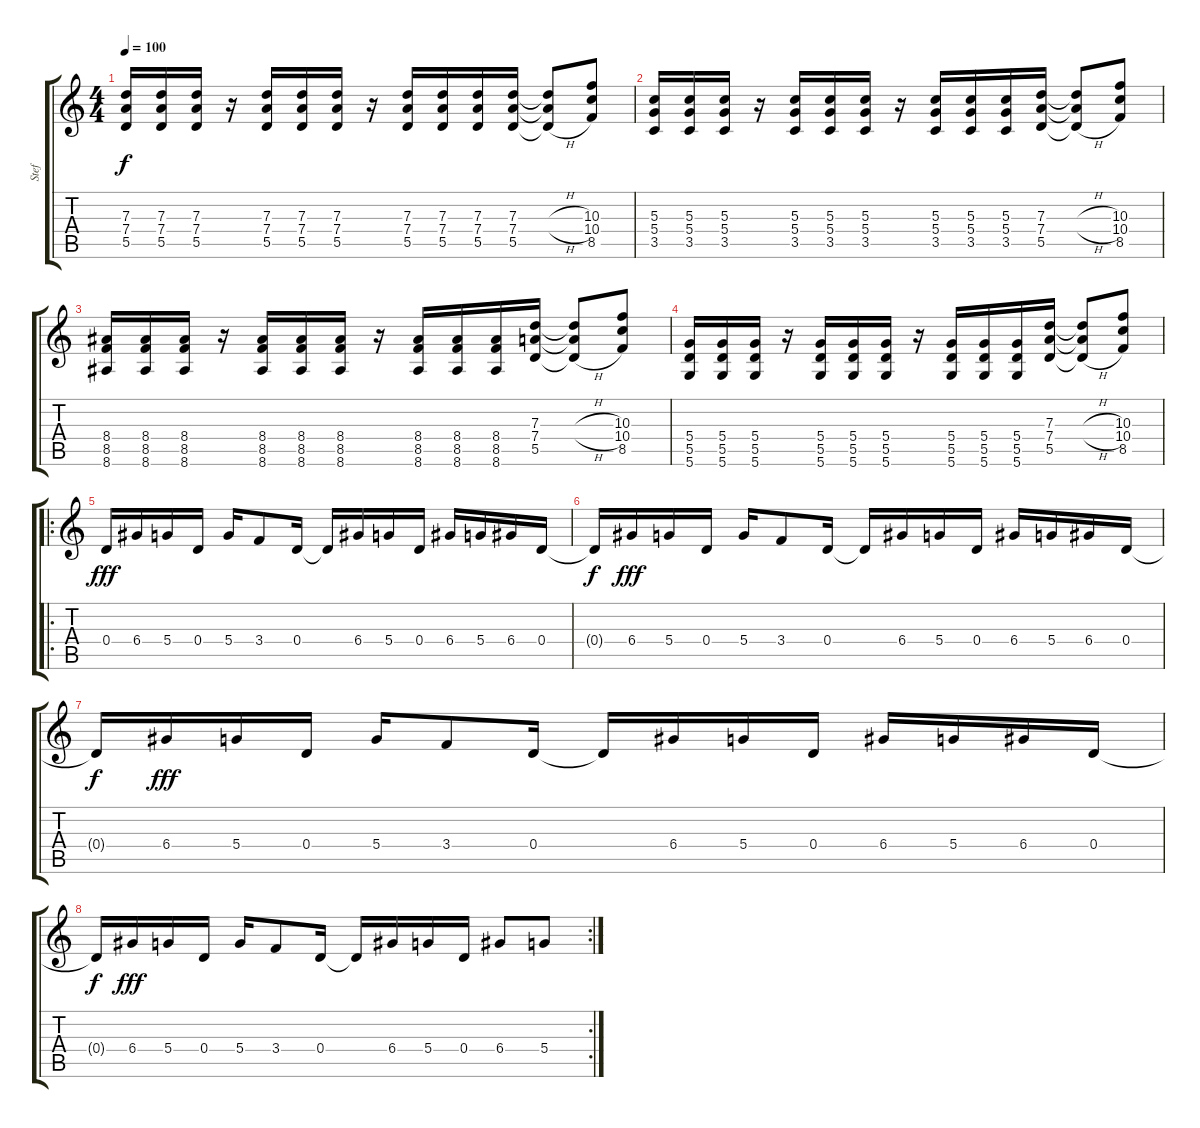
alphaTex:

\track ("Stef" "Stef") {instrument distortionguitar}
\staff {score tabs}
\tuning (E4 B3 G3 D3 A2 D2) {hide}
\ts (4 4)
\tempo 100
\clef g2
\ks c
(7.3 7.4 5.5).16{dy f} (7.3 7.4 5.5).16 (7.3 7.4 5.5).16 r.16 (7.3 7.4 5.5).16 (7.3 7.4 5.5).16 (7.3 7.4 5.5).16 r.16 (7.3 7.4 5.5).16 (7.3 7.4 5.5).16 (7.3 7.4 5.5).16 (7.3 7.4 5.5).16 (7.3{h t} 7.4{h t} 5.5{h t}).8 (10.3 10.4 8.5).8 |
(5.3 5.4 3.5).16 (5.3 5.4 3.5).16 (5.3 5.4 3.5).16 r.16 (5.3 5.4 3.5).16 (5.3 5.4 3.5).16 (5.3 5.4 3.5).16 r.16 (5.3 5.4 3.5).16 (5.3 5.4 3.5).16 (5.3 5.4 3.5).16 (7.3 7.4 5.5).16 (7.3{h t} 7.4{h t} 5.5{h t}).8 (10.3 10.4 8.5).8 |
(8.4 8.5 8.6).16 (8.4 8.5 8.6).16 (8.4 8.5 8.6).16 r.16 (8.4 8.5 8.6).16 (8.4 8.5 8.6).16 (8.4 8.5 8.6).16 r.16 (8.4 8.5 8.6).16 (8.4 8.5 8.6).16 (8.4 8.5 8.6).16 (7.3 7.4 5.5).16 (7.3{h t} 7.4{h t} 5.5{h t}).8 (10.3 10.4 8.5).8 |
(5.4 5.5 5.6).16 (5.4 5.5 5.6).16 (5.4 5.5 5.6).16 r.16 (5.4 5.5 5.6).16 (5.4 5.5 5.6).16 (5.4 5.5 5.6).16 r.16 (5.4 5.5 5.6).16 (5.4 5.5 5.6).16 (5.4 5.5 5.6).16 (7.3 7.4 5.5).16 (7.3{h t} 7.4{h t} 5.5{h t}).8 (10.3 10.4 8.5).8 |
\ro
0.4.16{dy fff} 6.4.16 5.4.16 0.4.16 5.4.16 3.4.8 0.4.16 0.4{t}.16 6.4.16 5.4.16 0.4.16 6.4.16 5.4.16 6.4.16 0.4.16 |
0.4{t}.16{dy f} 6.4.16{dy fff} 5.4.16 0.4.16 5.4.16 3.4.8 0.4.16 0.4{t}.16 6.4.16 5.4.16 0.4.16 6.4.16 5.4.16 6.4.16 0.4.16 |
0.4{t}.16{dy f} 6.4.16{dy fff} 5.4.16 0.4.16 5.4.16 3.4.8 0.4.16 0.4{t}.16 6.4.16 5.4.16 0.4.16 6.4.16 5.4.16 6.4.16 0.4.16 |
\rc 2
0.4{t}.16{dy f} 6.4.16{dy fff} 5.4.16 0.4.16 5.4.16 3.4.8 0.4.16 0.4{t}.16 6.4.16 5.4.16 0.4.16 6.4.8 5.4.8
